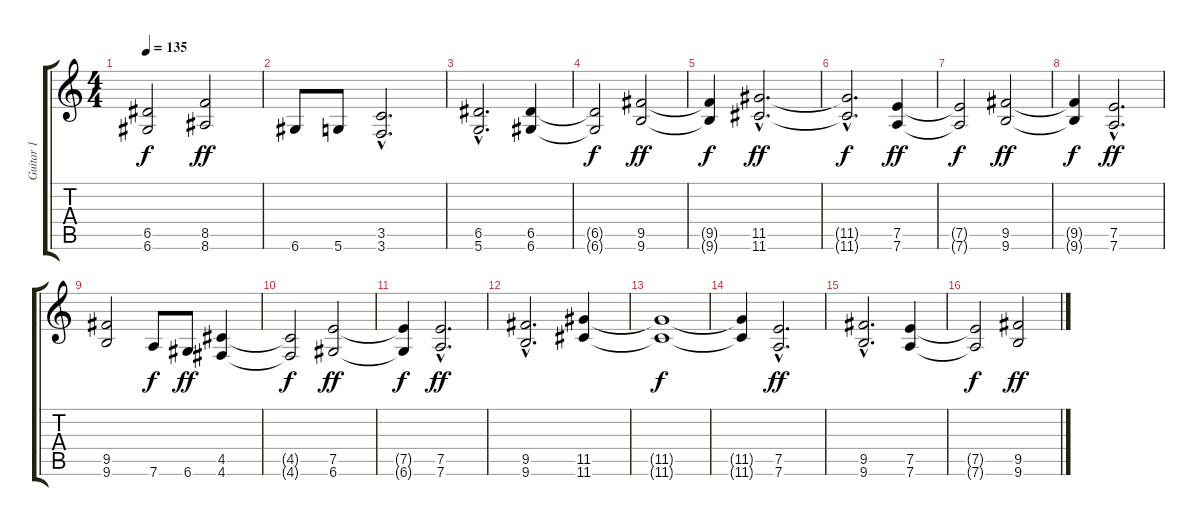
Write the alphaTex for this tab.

\track ("Guitar 1" "Guitar 1") {instrument distortionguitar}
\staff {score tabs}
\tuning (E4 B3 G3 D3 A2 D2) {hide}
\ts (4 4)
\tempo 135
\clef g2
\ks c
(6.5{t} 6.6{t}).2{dy f} (8.5 8.6).2{dy ff} |
6.6.8 5.6.8 (3.5{hac} 3.6{hac}).2{d} |
(6.5{hac} 5.6{hac}).2{d} (6.5 6.6).4 |
(6.5{t} 6.6{t}).2{dy f} (9.5 9.6).2{dy ff} |
(9.5{t} 9.6{t}).4{dy f} (11.5{hac} 11.6{hac}).2{d dy ff} |
(11.5{hac t} 11.6{hac t}).2{d dy f} (7.5 7.6).4{dy ff} |
(7.5{t} 7.6{t}).2{dy f} (9.5 9.6).2{dy ff} |
(9.5{t} 9.6{t}).4{dy f} (7.5{hac} 7.6{hac}).2{d dy ff} |
(9.5 9.6).2 7.6.8{dy f} 6.6.8{dy ff} (4.5 4.6).4 |
(4.5{t} 4.6{t}).2{dy f} (7.5 6.6).2{dy ff} |
(7.5{t} 6.6{t}).4{dy f} (7.5{hac} 7.6{hac}).2{d dy ff} |
(9.5{hac} 9.6{hac}).2{d} (11.5 11.6).4 |
(11.5{t} 11.6{t}).1{dy f} |
(11.5{t} 11.6{t}).4 (7.5{hac} 7.6{hac}).2{d dy ff} |
(9.5{hac} 9.6{hac}).2{d} (7.5 7.6).4 |
(7.5{t} 7.6{t}).2{dy f} (9.5 9.6).2{dy ff}
